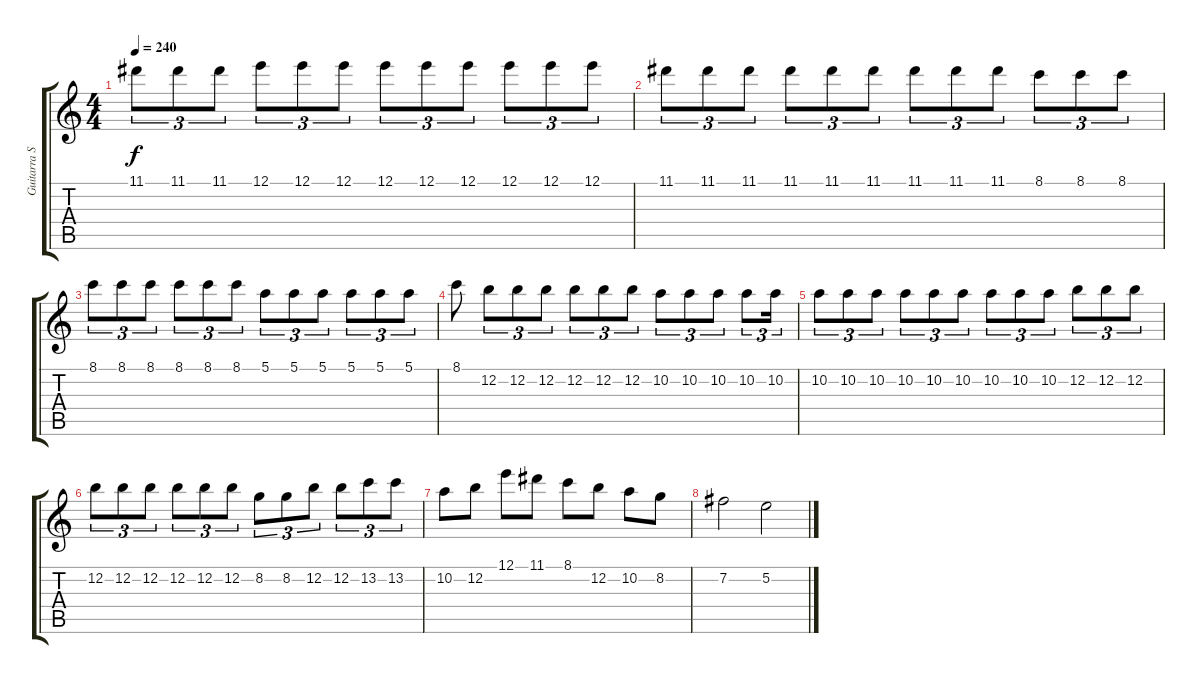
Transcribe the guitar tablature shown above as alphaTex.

\track ("Guitarra Solista" "Guitarra S") {instrument distortionguitar}
\staff {score tabs}
\tuning (E4 B3 G3 D3 A2 E2) {hide}
\ts (4 4)
\tempo 240
\clef g2
\ks c
11.1.8{tu (3 2) dy f} 11.1.8{tu (3 2)} 11.1.8{tu (3 2)} 12.1.8{tu (3 2)} 12.1.8{tu (3 2)} 12.1.8{tu (3 2)} 12.1.8{tu (3 2)} 12.1.8{tu (3 2)} 12.1.8{tu (3 2)} 12.1.8{tu (3 2)} 12.1.8{tu (3 2)} 12.1.8{tu (3 2)} |
11.1.8{tu (3 2)} 11.1.8{tu (3 2)} 11.1.8{tu (3 2)} 11.1.8{tu (3 2)} 11.1.8{tu (3 2)} 11.1.8{tu (3 2)} 11.1.8{tu (3 2)} 11.1.8{tu (3 2)} 11.1.8{tu (3 2)} 8.1.8{tu (3 2)} 8.1.8{tu (3 2)} 8.1.8{tu (3 2)} |
8.1.8{tu (3 2)} 8.1.8{tu (3 2)} 8.1.8{tu (3 2)} 8.1.8{tu (3 2)} 8.1.8{tu (3 2)} 8.1.8{tu (3 2)} 5.1.8{tu (3 2)} 5.1.8{tu (3 2)} 5.1.8{tu (3 2)} 5.1.8{tu (3 2)} 5.1.8{tu (3 2)} 5.1.8{tu (3 2)} |
8.1.8 12.2.8{tu (3 2)} 12.2.8{tu (3 2)} 12.2.8{tu (3 2)} 12.2.8{tu (3 2)} 12.2.8{tu (3 2)} 12.2.8{tu (3 2)} 10.2.8{tu (3 2)} 10.2.8{tu (3 2)} 10.2.8{tu (3 2)} 10.2.8{tu (3 2)} 10.2.16{tu (3 2)} |
10.2.8{tu (3 2)} 10.2.8{tu (3 2)} 10.2.8{tu (3 2)} 10.2.8{tu (3 2)} 10.2.8{tu (3 2)} 10.2.8{tu (3 2)} 10.2.8{tu (3 2)} 10.2.8{tu (3 2)} 10.2.8{tu (3 2)} 12.2.8{tu (3 2)} 12.2.8{tu (3 2)} 12.2.8{tu (3 2)} |
12.2.8{tu (3 2)} 12.2.8{tu (3 2)} 12.2.8{tu (3 2)} 12.2.8{tu (3 2)} 12.2.8{tu (3 2)} 12.2.8{tu (3 2)} 8.2.8{tu (3 2)} 8.2.8{tu (3 2)} 12.2.8{tu (3 2)} 12.2.8{tu (3 2)} 13.2.8{tu (3 2)} 13.2.8{tu (3 2)} |
10.2.8 12.2.8 12.1.8 11.1.8 8.1.8 12.2.8 10.2.8 8.2.8 |
7.2.2 5.2.2
